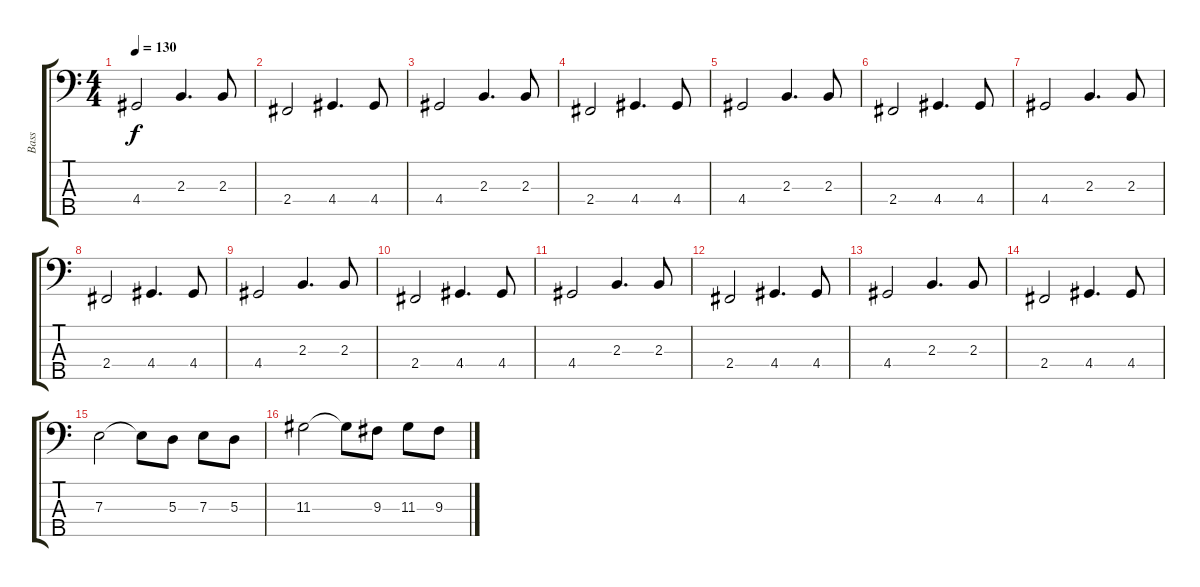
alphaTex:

\track ("Bass" "Bass") {instrument electricbassfinger}
\staff {score tabs}
\tuning (G2 D2 A1 E1 B0) {hide}
\ts (4 4)
\tempo 130
\clef f4
\ks c
4.4.2{dy f} 2.3.4{d} 2.3.8 |
2.4.2 4.4.4{d} 4.4.8 |
4.4.2 2.3.4{d} 2.3.8 |
2.4.2 4.4.4{d} 4.4.8 |
4.4.2 2.3.4{d} 2.3.8 |
2.4.2 4.4.4{d} 4.4.8 |
4.4.2 2.3.4{d} 2.3.8 |
2.4.2 4.4.4{d} 4.4.8 |
4.4.2 2.3.4{d} 2.3.8 |
2.4.2 4.4.4{d} 4.4.8 |
4.4.2 2.3.4{d} 2.3.8 |
2.4.2 4.4.4{d} 4.4.8 |
4.4.2 2.3.4{d} 2.3.8 |
2.4.2 4.4.4{d} 4.4.8 |
7.3.2 7.3{t}.8 5.3.8 7.3.8 5.3.8 |
11.3.2 11.3{t}.8 9.3.8 11.3.8 9.3.8
